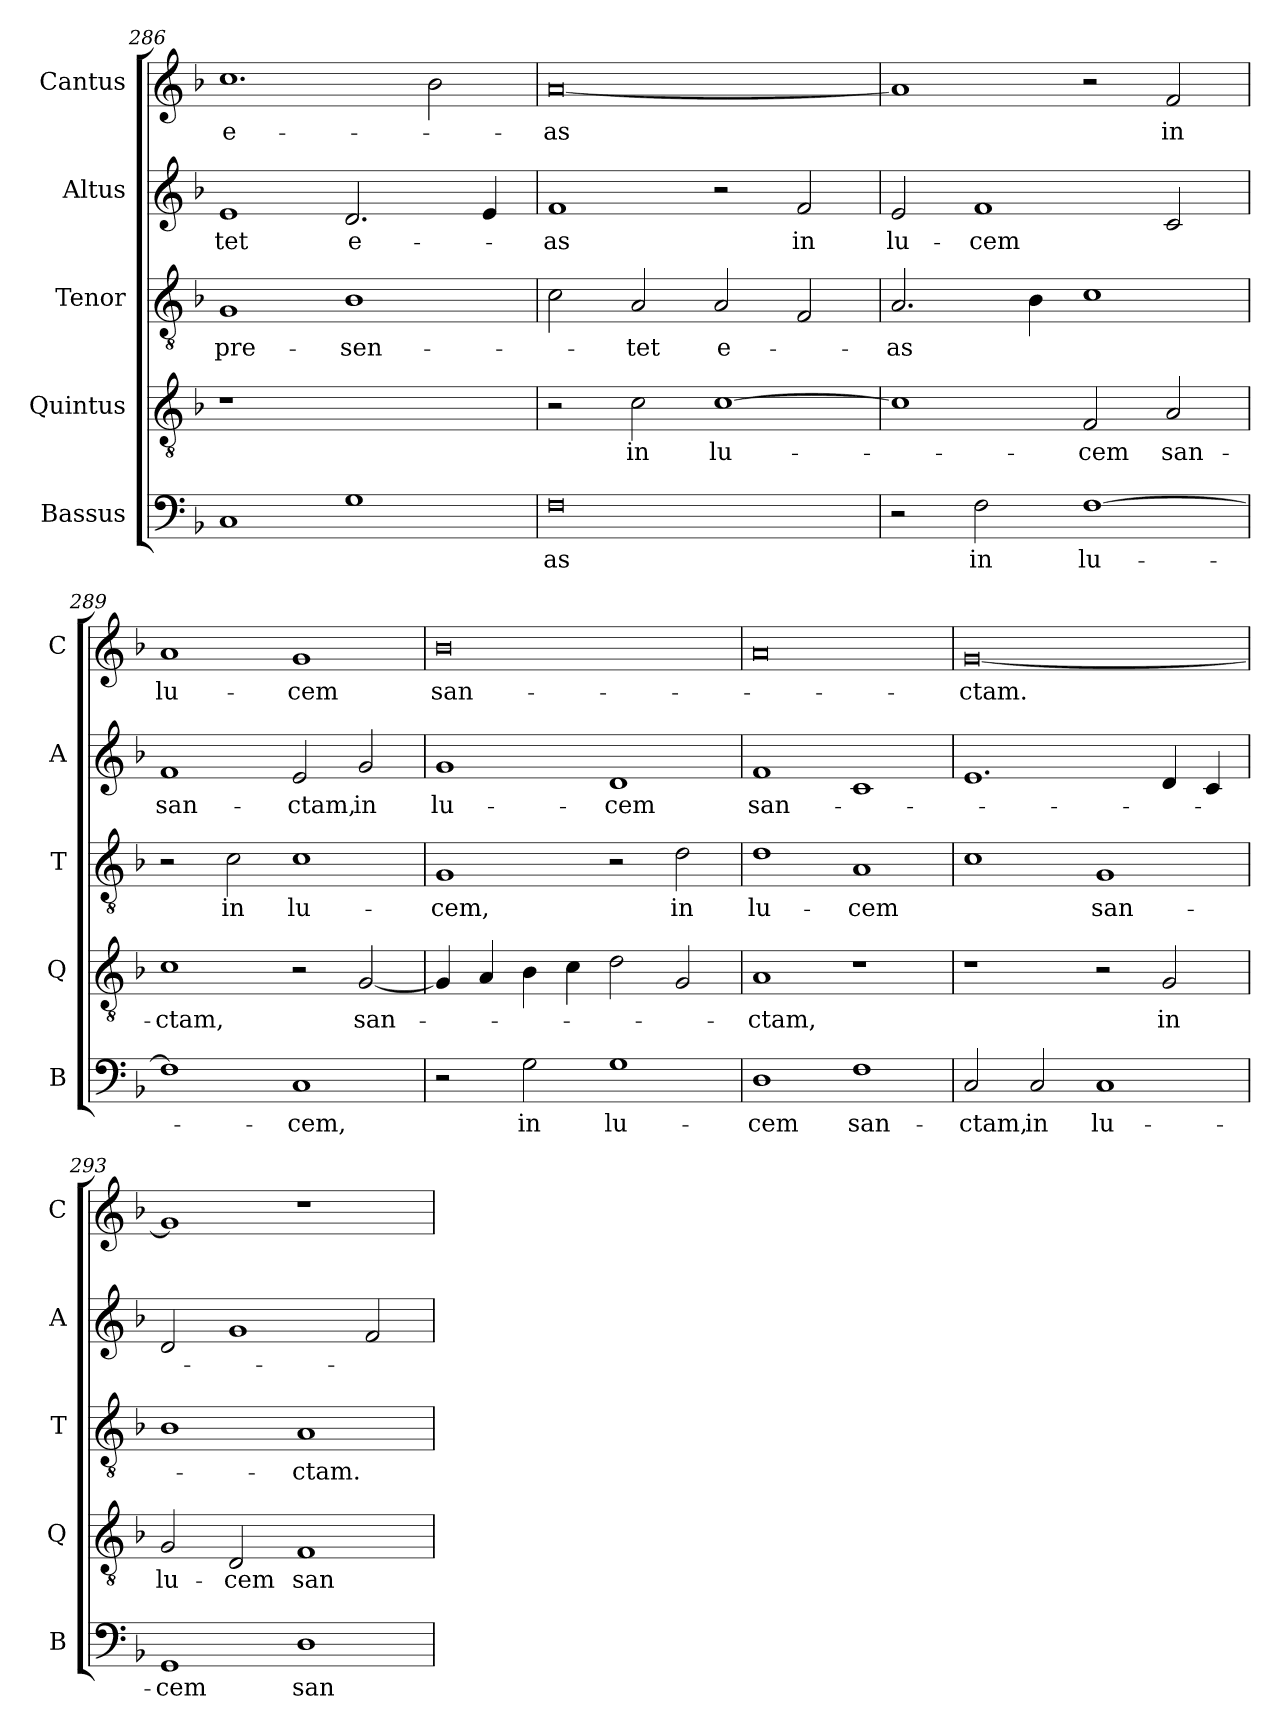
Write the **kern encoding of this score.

**kern	**text	**kern	**text	**kern	**text	**kern	**text	**kern	**text
*part5	*part5	*part4	*part4	*part3	*part3	*part2	*part2	*part1	*part1
*staff5	*staff5	*staff4	*staff4	*staff3	*staff3	*staff2	*staff2	*staff1	*staff1
*I"Bassus	*	*I"Quintus	*	*I"Tenor	*	*I"Altus	*	*I"Cantus	*
*I'B	*	*I'Q	*	*I'T	*	*I'A	*	*I'C	*
*clefF4	*	*clefGv2	*	*clefGv2	*	*clefG2	*	*clefG2	*
*k[b-]	*	*k[b-]	*	*k[b-]	*	*k[b-]	*	*k[b-]	*
*F:	*	*F:	*	*F:	*	*F:	*	*F:	*
=286	=286	=286	=286	=286	=286	=286	=286	=286	=286
!	!	!	!	!	!LO:LY:b	!	!LO:LY:b	!	!LO:LY:b
1C	.	1r	.	1G	-pre-	1e	-tet	1.cc	e-
!	!	!	!	!	!LO:LY:b	!	!LO:LY:b	!	!
1G	.	1ryy	.	1B-	-sen-	2.d/	e-	.	.
.	.	.	.	.	.	.	.	2b-\	.
.	.	.	.	.	.	4e/	.	.	.
=287	=287	=287	=287	=287	=287	=287	=287	=287	=287
!	!LO:LY:b	!	!	!	!	!	!LO:LY:b	!	!LO:LY:b
0F	-as	2r	.	2c\	.	1f	-as	[0a	-as
!	!	!	!LO:LY:b	!	!LO:LY:b	!	!	!	!
.	.	2c\	in	2A/	-tet	.	.	.	.
!	!	!	!LO:LY:b	!	!LO:LY:b	!	!	!	!
.	.	[1c	lu-	2A/	e-	2r	.	.	.
!	!	!	!	!	!	!	!LO:LY:b	!	!
.	.	.	.	2F/	.	2f/	in	.	.
=288	=288	=288	=288	=288	=288	=288	=288	=288	=288
!	!	!	!	!	!LO:LY:b	!	!LO:LY:b	!	!
2r	.	1c]	.	2.A/	-as	2e/	lu-	1a]	.
!	!LO:LY:b	!	!	!	!	!	!LO:LY:b	!	!
2F\	in	.	.	.	.	1f	-cem	.	.
.	.	.	.	4B-\	.	.	.	.	.
!	!LO:LY:b	!	!LO:LY:b	!	!	!	!	!	!
[1F	lu-	2F/	-cem	1c	.	.	.	2r	.
!	!	!	!LO:LY:b	!	!	!	!	!	!LO:LY:b
.	.	2A/	san-	.	.	2c/	.	2f/	in
=289	=289	=289	=289	=289	=289	=289	=289	=289	=289
!	!	!	!LO:LY:b	!	!	!	!LO:LY:b	!	!LO:LY:b
1F]	.	1c	-ctam,	2r	.	1f	san-	1a	lu-
!	!	!	!	!	!LO:LY:b	!	!	!	!
.	.	.	.	2c\	in	.	.	.	.
!	!LO:LY:b	!	!	!	!LO:LY:b	!	!LO:LY:b	!	!LO:LY:b
1C	-cem,	2r	.	1c	lu-	2e/	-ctam,	1g	-cem
!	!	!	!LO:LY:b	!	!	!	!LO:LY:b	!	!
.	.	[2G/	san-	.	.	2g/	in	.	.
!!LO:LB:g=z
=290	=290	=290	=290	=290	=290	=290	=290	=290	=290
!	!	!	!	!	!LO:LY:b	!	!LO:LY:b	!	!LO:LY:b
2r	.	4G/]	.	1G	-cem,	1g	lu-	0b-	san-
.	.	4A/	.	.	.	.	.	.	.
!	!LO:LY:b	!	!	!	!	!	!	!	!
2G\	in	4B-\	.	.	.	.	.	.	.
.	.	4c\	.	.	.	.	.	.	.
!	!LO:LY:b	!	!	!	!	!	!LO:LY:b	!	!
1G	lu-	2d\	.	2r	.	1d	-cem	.	.
!	!	!	!	!	!LO:LY:b	!	!	!	!
.	.	2G/	.	2d\	in	.	.	.	.
=291	=291	=291	=291	=291	=291	=291	=291	=291	=291
!	!LO:LY:b	!	!LO:LY:b	!	!LO:LY:b	!	!LO:LY:b	!	!
1D	-cem	1A	-ctam,	1d	lu-	1f	san-	0a	.
!	!LO:LY:b	!	!	!	!LO:LY:b	!	!	!	!
1F	san-	1r	.	1A	-cem	1c	.	.	.
=292	=292	=292	=292	=292	=292	=292	=292	=292	=292
!	!LO:LY:b	!	!	!	!	!	!	!	!LO:LY:b
2C/	-ctam,	1r	.	1c	.	1.e	.	[0g	-ctam.
!	!LO:LY:b	!	!	!	!	!	!	!	!
2C/	in	.	.	.	.	.	.	.	.
!	!LO:LY:b	!	!	!	!LO:LY:b	!	!	!	!
1C	lu-	2r	.	1G	san-	.	.	.	.
!	!	!	!LO:LY:b	!	!	!	!	!	!
.	.	2G/	in	.	.	4d/	.	.	.
.	.	.	.	.	.	4c/	.	.	.
=293	=293	=293	=293	=293	=293	=293	=293	=293	=293
!	!LO:LY:b	!	!LO:LY:b	!	!	!	!	!	!
1GG	-cem	2G/	lu-	1B-	.	2d/	.	1g]	.
!	!	!	!LO:LY:b	!	!	!	!	!	!
.	.	2D/	-cem	.	.	1g	.	.	.
!	!LO:LY:b	!	!LO:LY:b	!	!LO:LY:b	!	!	!	!
1D	san-	1F	san-	1A	-ctam.	.	.	1r	.
.	.	.	.	.	.	2f/	.	.	.
=	=	=	=	=	=	=	=	=	=
*-	*-	*-	*-	*-	*-	*-	*-	*-	*-
